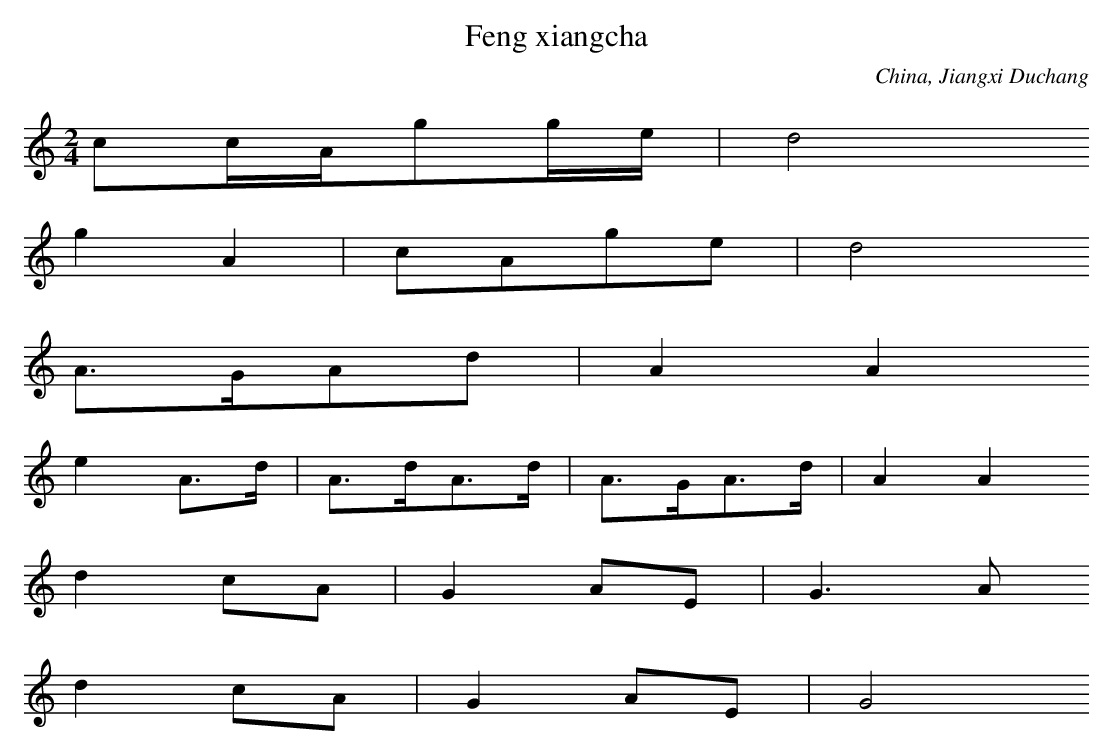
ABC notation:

X:1
T: Feng xiangcha
O: China, Jiangxi Duchang
M: 2/4
L: 1/16
K: C
c2cAg2ge | d8
g4A4 | c2A2g2e2 | d8
A3GA2d2 | A4A4
e4A3d | A3dA3d | A3GA3d | A4A4
d4c2A2 | G4A2E2 | G6A2
d4c2A2 | G4A2E2 | G8
